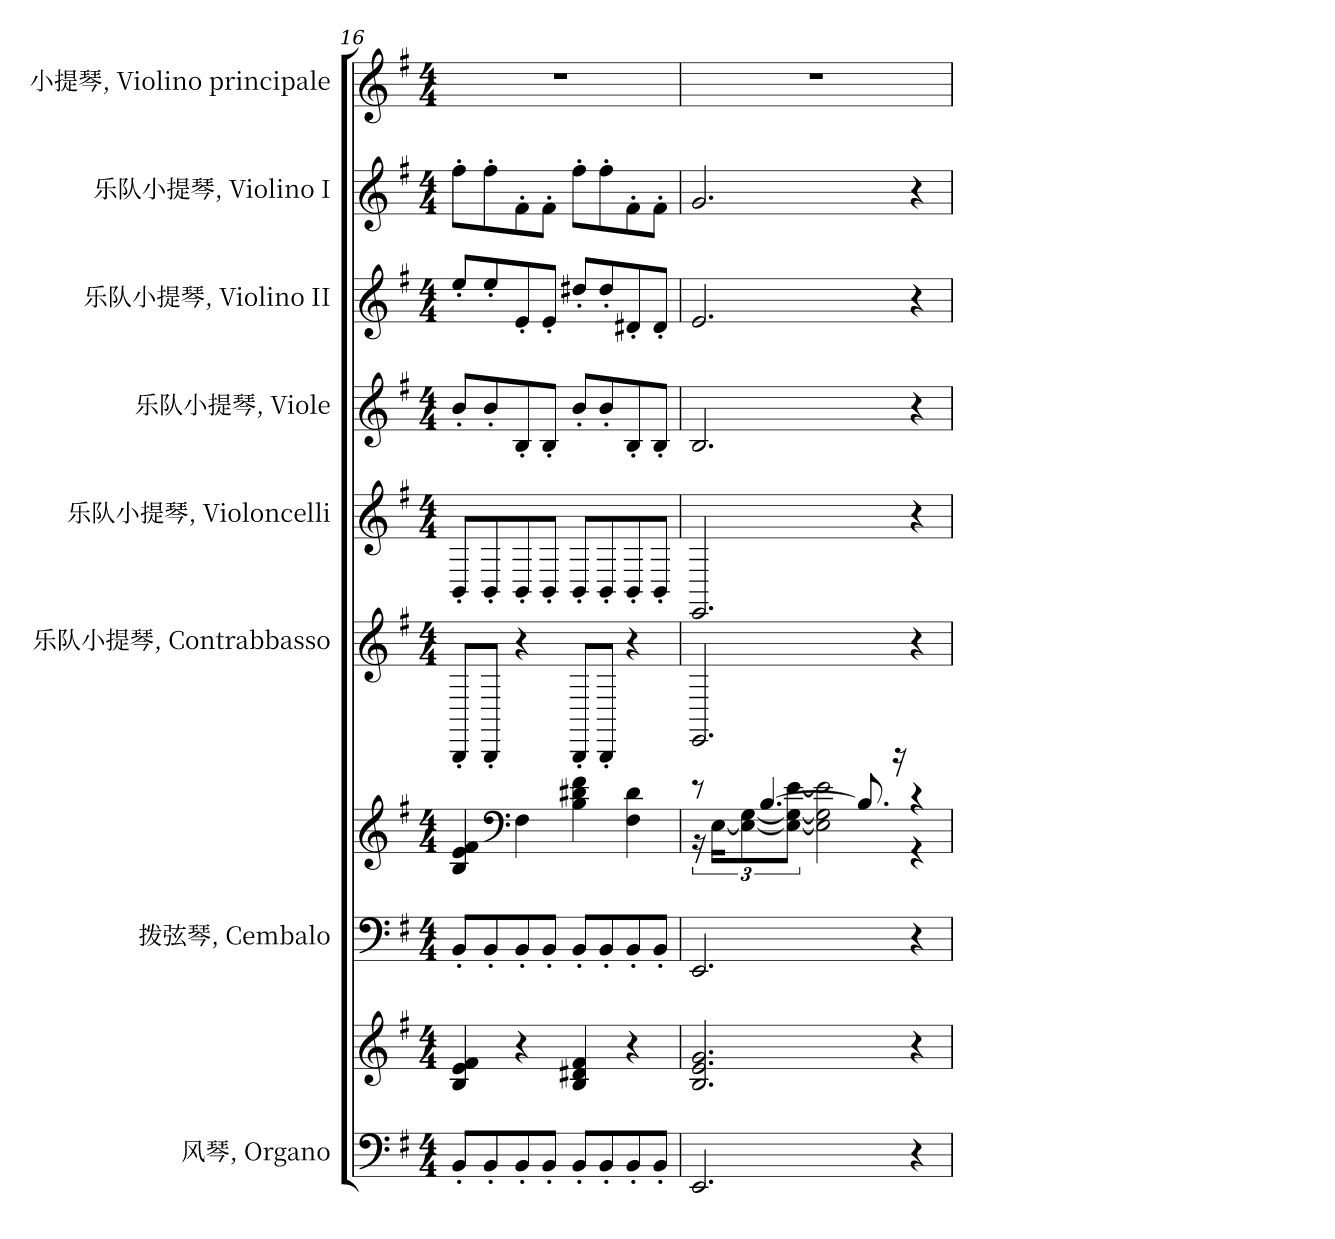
**kern	**kern	**kern	**kern	**kern	**kern	**kern	**kern	**kern	**kern
*part8	*part8	*part7	*part7	*part6	*part5	*part4	*part3	*part2	*part1
*staff10	*staff9	*staff8	*staff7	*staff6	*staff5	*staff4	*staff3	*staff2	*staff1
*I"风琴, Organo	*	*I"拨弦琴, Cembalo	*	*I"乐队小提琴, Contrabbasso	*I"乐队小提琴, Violoncelli	*I"乐队小提琴, Viole	*I"乐队小提琴, Violino II	*I"乐队小提琴, Violino I	*I"小提琴, Violino principale
*I'Org.	*	*	*	*	*	*	*	*	*I'Vln.
*clefF4	*clefG2	*clefF4	*clefG2	*clefG2	*clefG2	*clefG2	*clefG2	*clefG2	*clefG2
*k[f#]	*k[f#]	*k[f#]	*k[f#]	*k[f#]	*k[f#]	*k[f#]	*k[f#]	*k[f#]	*k[f#]
*M4/4	*M4/4	*M4/4	*M4/4	*M4/4	*M4/4	*M4/4	*M4/4	*M4/4	*M4/4
=16	=16	=16	=16	=16	=16	=16	=16	=16	=16
8BB'/L	4B/ 4e/ 4f#/	8BB'/L	4B/ 4e/ 4f#/	8BBB'/L	8BB'/L	8b'/L	8ee'/L	8ff#'\L	1r
8BB'/	.	8BB'/	.	8BBB'/J	8BB'/	8b'/	8ee'/	8ff#'\	.
*	*	*	*clefF4	*	*	*	*	*	*
8BB'/	4r	8BB'/	4F#\	4r	8BB'/	8B'/	8e'/	8f#'\	.
8BB'/J	.	8BB'/J	.	.	8BB'/J	8B'/J	8e'/J	8f#'\J	.
8BB'/L	4B/ 4d#X/ 4f#/	8BB'/L	4B\ 4d#X\ 4f#\	8BBB'/L	8BB'/L	8b'/L	8dd#X'/L	8ff#'\L	.
8BB'/	.	8BB'/	.	8BBB'/J	8BB'/	8b'/	8dd#'/	8ff#'\	.
8BB'/	4r	8BB'/	4F#\ 4d#\	4r	8BB'/	8B'/	8d#X'/	8f#'\	.
8BB'/J	.	8BB'/J	.	.	8BB'/J	8B'/J	8d#'/J	8f#'\J	.
!!LO:PB:g=z
=17	=17	=17	=17	=17	=17	=17	=17	=17	=17
*	*	*	*	*	*	*	*	*	*MM20
*	*	*	*^	*	*	*	*	*	*
2.EE/	2.B/ 2.e/ 2.g/	2.EE/	8r	24r	2.EE/	2.EE/	2.B/	2.e/	2.g/	1r
.	.	.	.	[24E\KL	.	.	.	.	.	.
.	.	.	.	12E\_ [12G\	.	.	.	.	.	.
.	.	.	[4.B/	.	.	.	.	.	.	.
.	.	.	.	12E\_ 12G\_ [12e\J	.	.	.	.	.	.
.	.	.	.	2E\] 2G\] 2e\]	.	.	.	.	.	.
.	.	.	8.B/]	.	.	.	.	.	.	.
.	.	.	16r	.	.	.	.	.	.	.
4r	4r	4r	4r	4r	4r	4r	4r	4r	4r	.
*	*	*	*v	*v	*	*	*	*	*	*
=	=	=	=	=	=	=	=	=	=
*-	*-	*-	*-	*-	*-	*-	*-	*-	*-
